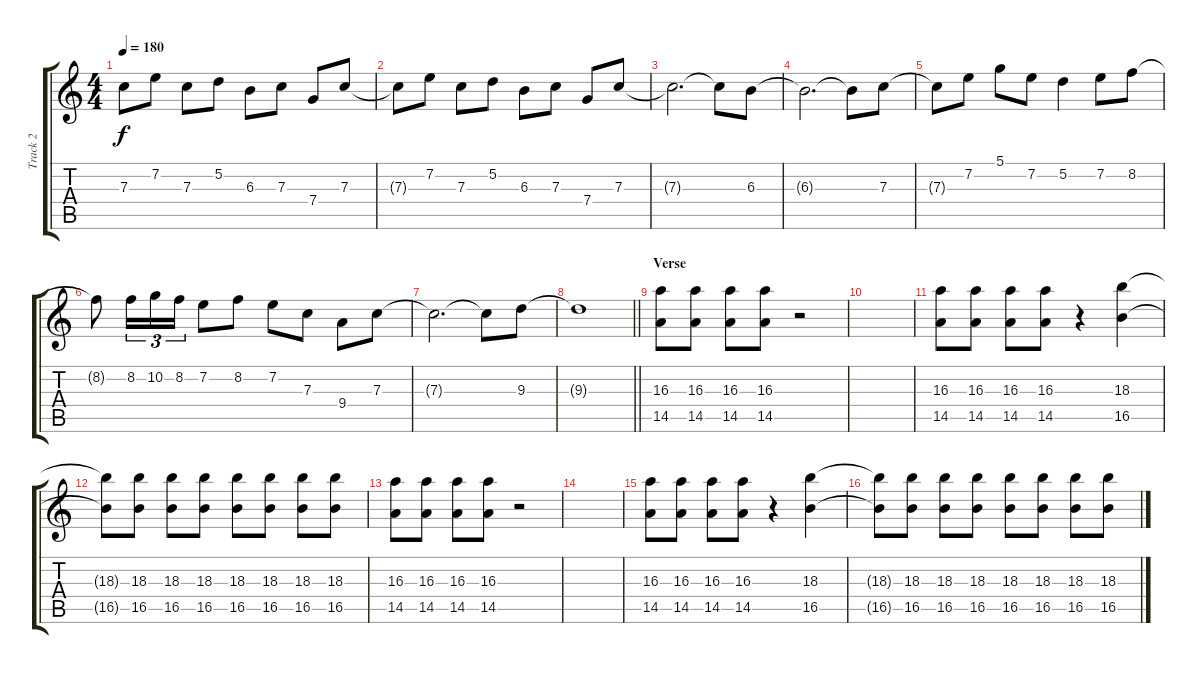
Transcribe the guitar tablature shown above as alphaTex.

\track ("Track 2" "Track 2") {instrument distortionguitar}
\staff {score tabs}
\tuning (D4 A3 F3 C3 G2 C2) {hide}
\ts (4 4)
\tempo 180
\clef g2
\ks c
7.3{t}.8{dy f} 7.2.8 7.3.8 5.2.8 6.3.8 7.3.8 7.4.8 7.3.8 |
7.3{t}.8 7.2.8 7.3.8 5.2.8 6.3.8 7.3.8 7.4.8 7.3.8 |
7.3{t}.2{d} 7.3{t}.8 6.3.8 |
6.3{t}.2{d} 6.3{t}.8 7.3.8 |
7.3{t}.8 7.2.8 5.1.8 7.2.8 5.2.4 7.2.8 8.2.8 |
8.2{t}.8 8.2.16{tu (3 2)} 10.2.16{tu (3 2)} 8.2.16{tu (3 2)} 7.2.8 8.2.8 7.2.8 7.3.8 9.4.8 7.3.8 |
7.3{t}.2{d} 7.3{t}.8 9.3.8 |
\barLineRight lightlight
9.3{t}.1 |
\section ("" "Verse")
(16.3 14.5).8 (16.3 14.5).8 (16.3 14.5).8 (16.3 14.5).8 r.2 |
|
(16.3 14.5).8 (16.3 14.5).8 (16.3 14.5).8 (16.3 14.5).8 r.4 (18.3 16.5).4 |
(18.3{t} 16.5{t}).8 (18.3 16.5).8 (18.3 16.5).8 (18.3 16.5).8 (18.3 16.5).8 (18.3 16.5).8 (18.3 16.5).8 (18.3 16.5).8 |
(16.3 14.5).8 (16.3 14.5).8 (16.3 14.5).8 (16.3 14.5).8 r.2 |
|
(16.3 14.5).8 (16.3 14.5).8 (16.3 14.5).8 (16.3 14.5).8 r.4 (18.3 16.5).4 |
(18.3{t} 16.5{t}).8 (18.3 16.5).8 (18.3 16.5).8 (18.3 16.5).8 (18.3 16.5).8 (18.3 16.5).8 (18.3 16.5).8 (18.3 16.5).8
